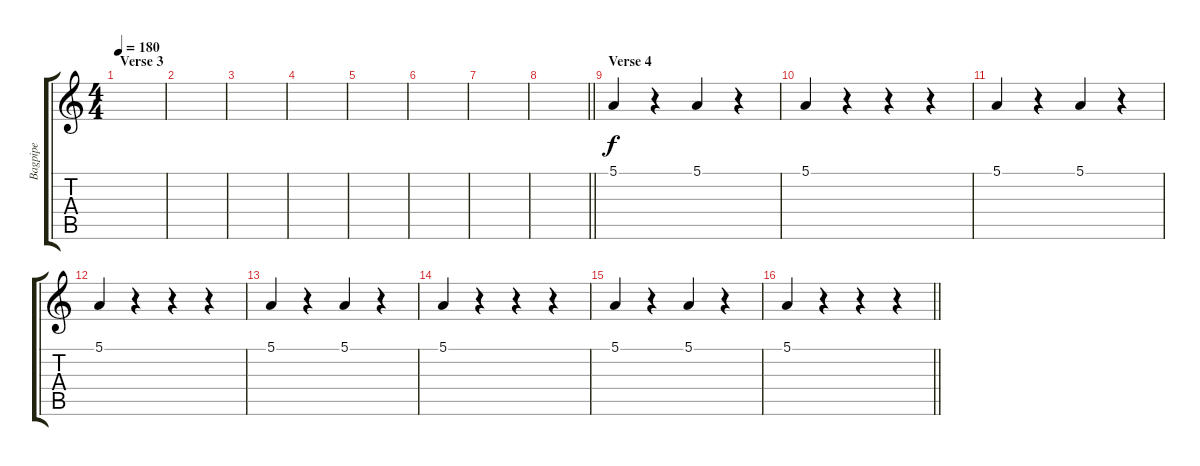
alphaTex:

\track ("Bagpipe" "Bagpipe") {instrument bagpipe}
\staff {score tabs}
\tuning (E4 B3 G3 D3 A2 E2) {hide}
\ts (4 4)
\section ("" "Verse 3")
\tempo 180
\clef g2
\ks c
|
|
|
|
|
|
|
\barLineRight lightlight
|
\section ("" "Verse 4")
5.1.4{volume 10} r.4 5.1.4 r.4 |
5.1.4 r.4 r.4 r.4 |
5.1.4 r.4 5.1.4 r.4 |
5.1.4 r.4 r.4 r.4 |
5.1.4 r.4 5.1.4 r.4 |
5.1.4 r.4 r.4 r.4 |
5.1.4 r.4 5.1.4 r.4 |
\barLineRight lightlight
5.1.4 r.4 r.4 r.4
